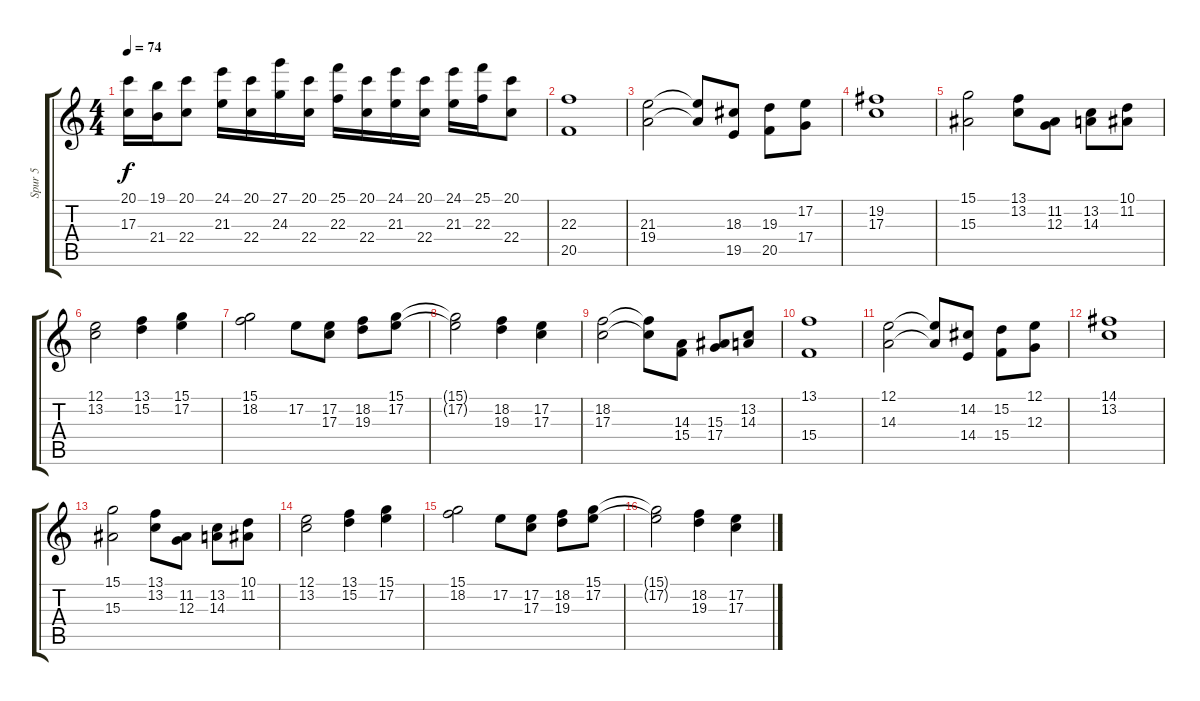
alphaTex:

\track ("Spur 5" "Spur 5") {instrument frenchhorn}
\staff {score tabs}
\tuning (E4 B3 G3 D3 A2 E2) {hide}
\ts (4 4)
\tempo 74
\clef g2
\ks c
(20.1 17.3).16{dy f} (19.1 21.4).16 (20.1 22.4).8 (24.1 21.3).16 (20.1 22.4).16 (27.1 24.3).16 (20.1 22.4).16 (25.1 22.3).16 (20.1 22.4).16 (24.1 21.3).16 (20.1 22.4).16 (24.1 21.3).16 (25.1 22.3).16 (20.1 22.4).8 |
(22.3 20.5).1 |
(21.3 19.4).2 (21.3{t} 19.4{t}).8 (18.3 19.5).8 (19.3 20.5).8 (17.2 17.4).8 |
(19.2 17.3).1 |
(15.1 15.3).2 (13.1 13.2).8 (11.2 12.3).8 (13.2 14.3).8 (10.1 11.2).8 |
(12.1 13.2).2 (13.1 15.2).4 (15.1 17.2).4 |
(15.1 18.2).2 17.2.8 (17.2 17.3).8 (18.2 19.3).8 (15.1 17.2).8 |
(15.1{t} 17.2{t}).2 (18.2 19.3).4 (17.2 17.3).4 |
(18.2 17.3).2 (18.2{t} 17.3{t}).8 (14.3 15.4).8 (15.3 17.4).8 (13.2 14.3).8 |
(13.1 15.4).1 |
(12.1 14.3).2 (12.1{t} 14.3{t}).8 (14.2 14.4).8 (15.2 15.4).8 (12.1 12.3).8 |
(14.1 13.2).1 |
(15.1 15.3).2 (13.1 13.2).8 (11.2 12.3).8 (13.2 14.3).8 (10.1 11.2).8 |
(12.1 13.2).2 (13.1 15.2).4 (15.1 17.2).4 |
(15.1 18.2).2 17.2.8 (17.2 17.3).8 (18.2 19.3).8 (15.1 17.2).8 |
(15.1{t} 17.2{t}).2 (18.2 19.3).4 (17.2 17.3).4
